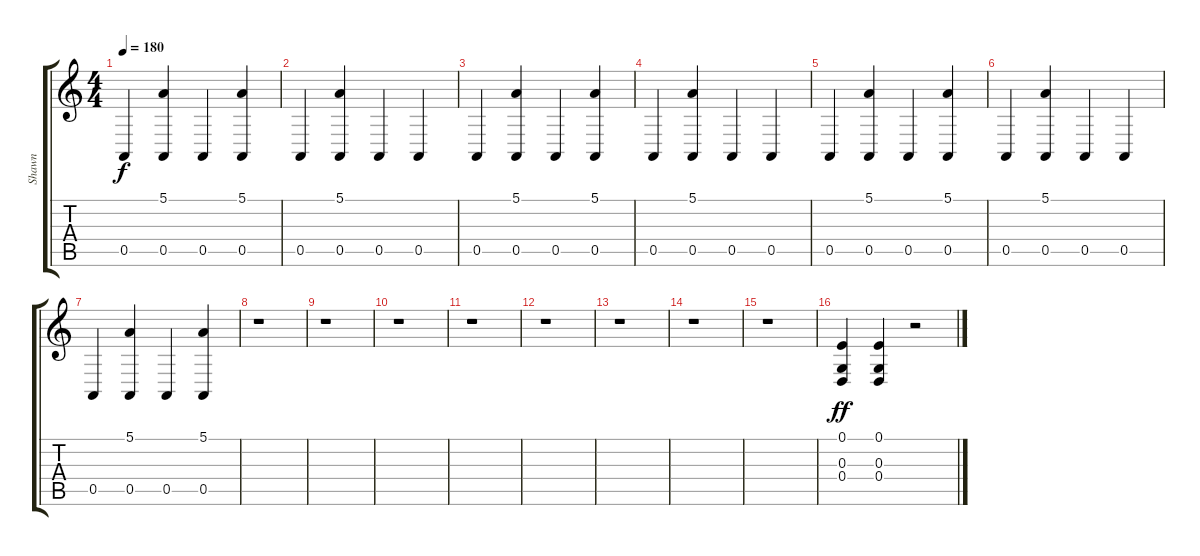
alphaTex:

\track ("Shawn" "Shawn") {instrument melodictom}
\staff {score tabs}
\tuning (E4 B3 G3 D3 A2 E2) {hide}
\ts (4 4)
\tempo 180
\clef g2
\ks c
0.5.4{dy f} (5.1 0.5).4 0.5.4 (5.1 0.5).4 |
0.5.4 (5.1 0.5).4 0.5.4 0.5.4 |
0.5.4 (5.1 0.5).4 0.5.4 (5.1 0.5).4 |
0.5.4 (5.1 0.5).4 0.5.4 0.5.4 |
0.5.4 (5.1 0.5).4 0.5.4 (5.1 0.5).4 |
0.5.4 (5.1 0.5).4 0.5.4 0.5.4 |
0.5.4 (5.1 0.5).4 0.5.4 (5.1 0.5).4 |
r.1 |
r.1 |
r.1 |
r.1 |
r.1 |
r.1 |
r.1 |
r.1 |
(0.1 0.3 0.4).4{dy ff volume 16 instrument melodictom} (0.1 0.3 0.4).4 r.2
